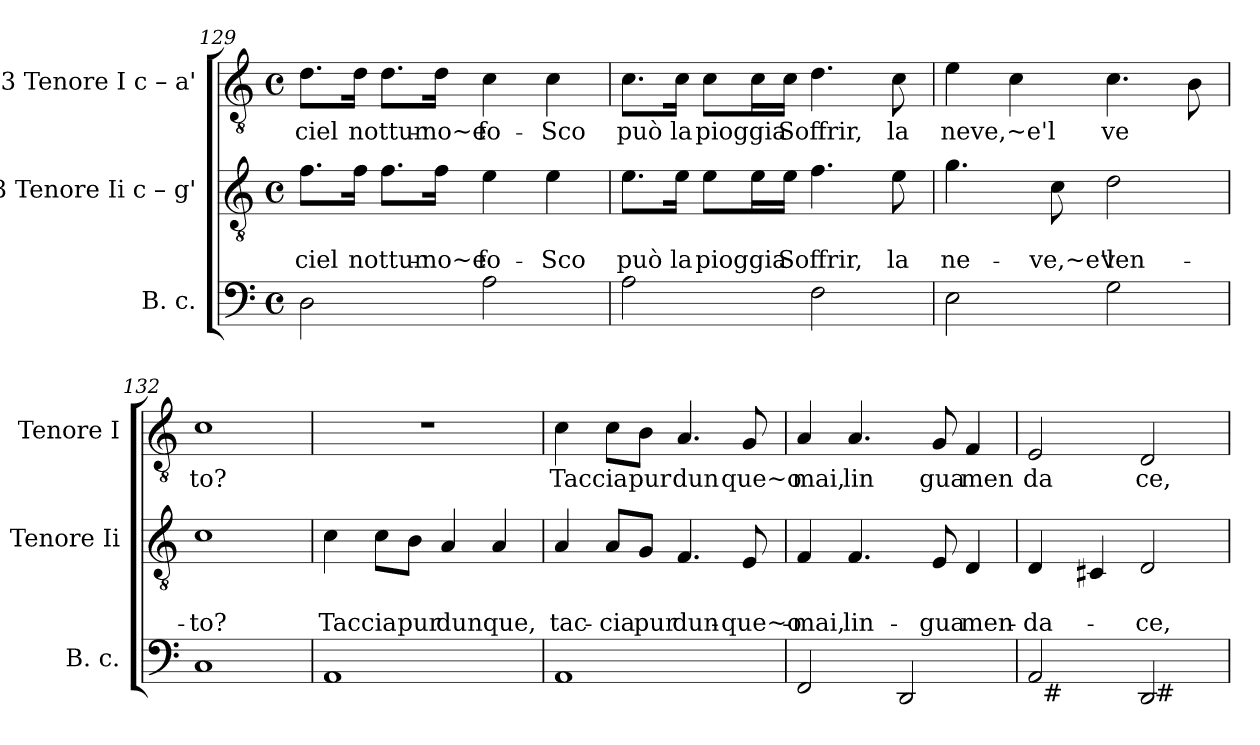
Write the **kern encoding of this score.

**kern	**kern	**text	**text	**kern	**text
*part3	*part2	*part2	*part2	*part1	*part1
*staff3	*staff2	*staff2	*staff2	*staff1	*staff1
*I"B. c.	*I"3 Tenore Ii c – g'	*	*	*I"3 Tenore I c – a'	*
*I'B. c.	*I'Tenore Ii	*	*	*I'Tenore I	*
*clefF4	*clefGv2	*	*	*clefGv2	*
*k[]	*k[]	*	*	*k[]	*
*C:	*C:	*	*	*C:	*
*M4/4	*M4/4	*	*	*M4/4	*
*met(c)	*met(c)	*	*	*met(c)	*
=129	=129	=129	=129	=129	=129
!	!	!	!LO:LY:b	!	!LO:LY:b
2D\	8.f\L	.	ciel	8.d\L	ciel
!	!	!	!LO:LY:b	!	!LO:LY:b
.	16f\Jk	.	nottur-	16d\Jk	nottur-
.	8.f\L	.	.	8.d\L	.
!	!	!	!LO:LY:b	!	!LO:LY:b
.	16f\Jk	.	-no~e	16d\Jk	-no~e
!	!	!	!LO:LY:b	!	!LO:LY:b
2A\	4e\	.	fo-	4c\	fo-
!	!	!	!LO:LY:b	!	!LO:LY:b
.	4e\	.	-Sco	4c\	-Sco
=130	=130	=130	=130	=130	=130
!	!	!	!LO:LY:b	!	!LO:LY:b
2A\	8.e\L	.	può	8.c\L	può
!	!	!	!LO:LY:b	!	!LO:LY:b
.	16e\Jk	.	la	16c\Jk	la
!	!	!	!LO:LY:b	!	!LO:LY:b
.	8e\L	.	pioggia	8c\L	pioggia
.	16e\L	.	.	16c\L	.
!	!	!	!LO:LY:b	!	!LO:LY:b
.	16e\JJ	.	Soffrir,	16c\JJ	Soffrir,
2F\	4.f\	.	.	4.d\	.
!	!	!	!LO:LY:b	!	!LO:LY:b
.	8e\	.	la	8c\	la
!!LO:LB:g=z
=131	=131	=131	=131	=131	=131
!	!	!	!LO:LY:b	!	!LO:LY:b
2E\	4.g\	.	ne-	4e\	neve,~e'l
.	.	.	.	4c\	.
!	!	!	!LO:LY:b	!	!
.	8c\	.	-ve,~e'l	.	.
!	!	!	!LO:LY:b	!	!LO:LY:b
2G\	2d\	.	ven-	4.c\	ve
.	.	.	.	8B\	.
=132	=132	=132	=132	=132	=132
!	!	!	!LO:LY:b	!	!LO:LY:b
1C	1c	.	-to?	1c	to?
=133	=133	=133	=133	=133	=133
!	!	!	!LO:LY:b	!	!
1AA	4c\	.	Taccia	1r	.
.	8c\L	.	.	.	.
!	!	!	!LO:LY:b	!	!
.	8B\J	.	pur	.	.
!	!	!	!LO:LY:b	!	!
.	4A/	.	dunque,	.	.
.	4A/	.	.	.	.
=134	=134	=134	=134	=134	=134
!	!	!	!LO:LY:b	!	!LO:LY:b
1AA	4A/	.	tac-	4c\	Taccia
!	!	!	!LO:LY:b	!	!
.	8A/L	.	-cia	8c\L	.
!	!	!	!LO:LY:b	!	!LO:LY:b
.	8G/J	.	pur	8B\J	pur
!	!	!	!LO:LY:b	!	!LO:LY:b
.	4.F/	.	dun-	4.A/	dun
!	!	!	!LO:LY:b	!	!LO:LY:b
.	8E/	.	-que~o-	8G/	que~o
=135	=135	=135	=135	=135	=135
!	!	!	!LO:LY:b	!	!LO:LY:b
2FF/	4F/	.	-mai,	4A/	mai,
!	!	!	!LO:LY:b	!	!LO:LY:b
.	4.F/	.	lin-	4.A/	lin
2DD/	.	.	.	.	.
!	!	!	!LO:LY:b	!	!LO:LY:b
.	8E/	.	-gua	8G/	gua
!	!	!	!LO:LY:b	!	!LO:LY:b
.	4D/	.	men-	4F/	men
=136	=136	=136	=136	=136	=136
!	!	!	!LO:LY:b	!	!LO:LY:b
*^	*	*	*	*	*
2AA/	32ryy	4D/	.	-da-	2E/	da
!	!LO:TX:b:t=#	!	!	!	!	!
.	2ryy	.	.	.	.	.
.	.	4C#X/	.	.	.	.
!	!	!	!	!LO:LY:b	!	!LO:LY:b
2DD/	.	2D/	.	-ce,	2D/	ce,
!	!LO:TX:b:t=#	!	!	!	!	!
.	4...ryy	.	.	.	.	.
*v	*v	*	*	*	*	*
=	=	=	=	=	=
*-	*-	*-	*-	*-	*-
